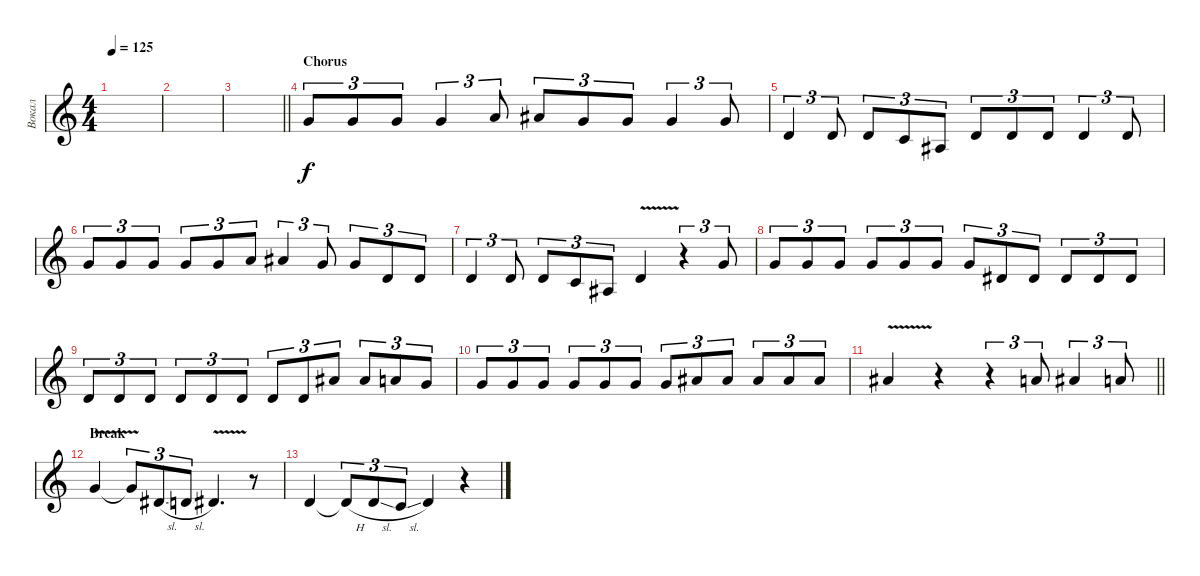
\track ("Вокал" "Вокал") {instrument trumpet}
\staff {score}
\tuning (E4 B3 G3 D3 A2 E2) {hide}
\ts (4 4)
\tempo 125
\clef g2
\ks c
|
|
\barLineRight lightlight
|
\section ("" "Chorus")
3.1.8{tu (3 2)} 3.1.8{tu (3 2)} 3.1.8{tu (3 2)} 3.1.4{tu (3 2)} 5.1.8{tu (3 2)} 6.1.8{tu (3 2)} 3.1.8{tu (3 2)} 3.1.8{tu (3 2)} 3.1.4{tu (3 2)} 3.1.8{tu (3 2)} |
3.2.4{tu (3 2)} 3.2.8{tu (3 2)} 3.2.8{tu (3 2)} 1.2.8{tu (3 2)} 3.3.8{tu (3 2)} 3.2.8{tu (3 2)} 3.2.8{tu (3 2)} 3.2.8{tu (3 2)} 3.2.4{tu (3 2)} 3.2.8{tu (3 2)} |
3.1.8{tu (3 2)} 3.1.8{tu (3 2)} 3.1.8{tu (3 2)} 3.1.8{tu (3 2)} 3.1.8{tu (3 2)} 5.1.8{tu (3 2)} 6.1.4{tu (3 2)} 3.1.8{tu (3 2)} 3.1.8{tu (3 2)} 3.2.8{tu (3 2)} 3.2.8{tu (3 2)} |
3.2.4{tu (3 2)} 3.2.8{tu (3 2)} 3.2.8{tu (3 2)} 1.2.8{tu (3 2)} 3.3.8{tu (3 2)} 3.2{v}.4 r.4{tu (3 2)} 3.1.8{tu (3 2)} |
3.1.8{tu (3 2)} 3.1.8{tu (3 2)} 3.1.8{tu (3 2)} 3.1.8{tu (3 2)} 3.1.8{tu (3 2)} 3.1.8{tu (3 2)} 3.1.8{tu (3 2)} 4.2.8{tu (3 2)} 4.2.8{tu (3 2)} 4.2.8{tu (3 2)} 4.2.8{tu (3 2)} 4.2.8{tu (3 2)} |
3.2.8{tu (3 2)} 3.2.8{tu (3 2)} 3.2.8{tu (3 2)} 3.2.8{tu (3 2)} 3.2.8{tu (3 2)} 3.2.8{tu (3 2)} 3.2.8{tu (3 2)} 3.2.8{tu (3 2)} 6.1.8{tu (3 2)} 6.1.8{tu (3 2)} 5.1.8{tu (3 2)} 3.1.8{tu (3 2)} |
3.1.8{tu (3 2)} 3.1.8{tu (3 2)} 3.1.8{tu (3 2)} 3.1.8{tu (3 2)} 3.1.8{tu (3 2)} 3.1.8{tu (3 2)} 3.1.8{tu (3 2)} 6.1.8{tu (3 2)} 6.1.8{tu (3 2)} 6.1.8{tu (3 2)} 6.1.8{tu (3 2)} 6.1.8{tu (3 2)} |
\barLineRight lightlight
6.1{v}.4 r.4 r.4{tu (3 2)} 5.1.8{tu (3 2)} 6.1.4{tu (3 2)} 5.1.8{tu (3 2)} |
\section ("" "Break")
3.1{v}.4 3.1{t}.8{tu (3 2)} 4.2{sl}.8{tu (3 2)} 3.2{sl}.8{tu (3 2)} 4.2{v}.4{d} r.8 |
3.2.4 3.2{h t}.8{tu (3 2)} 3.2{sl}.8{tu (3 2)} 1.2{sl}.8{tu (3 2)} 3.2.4 r.4
